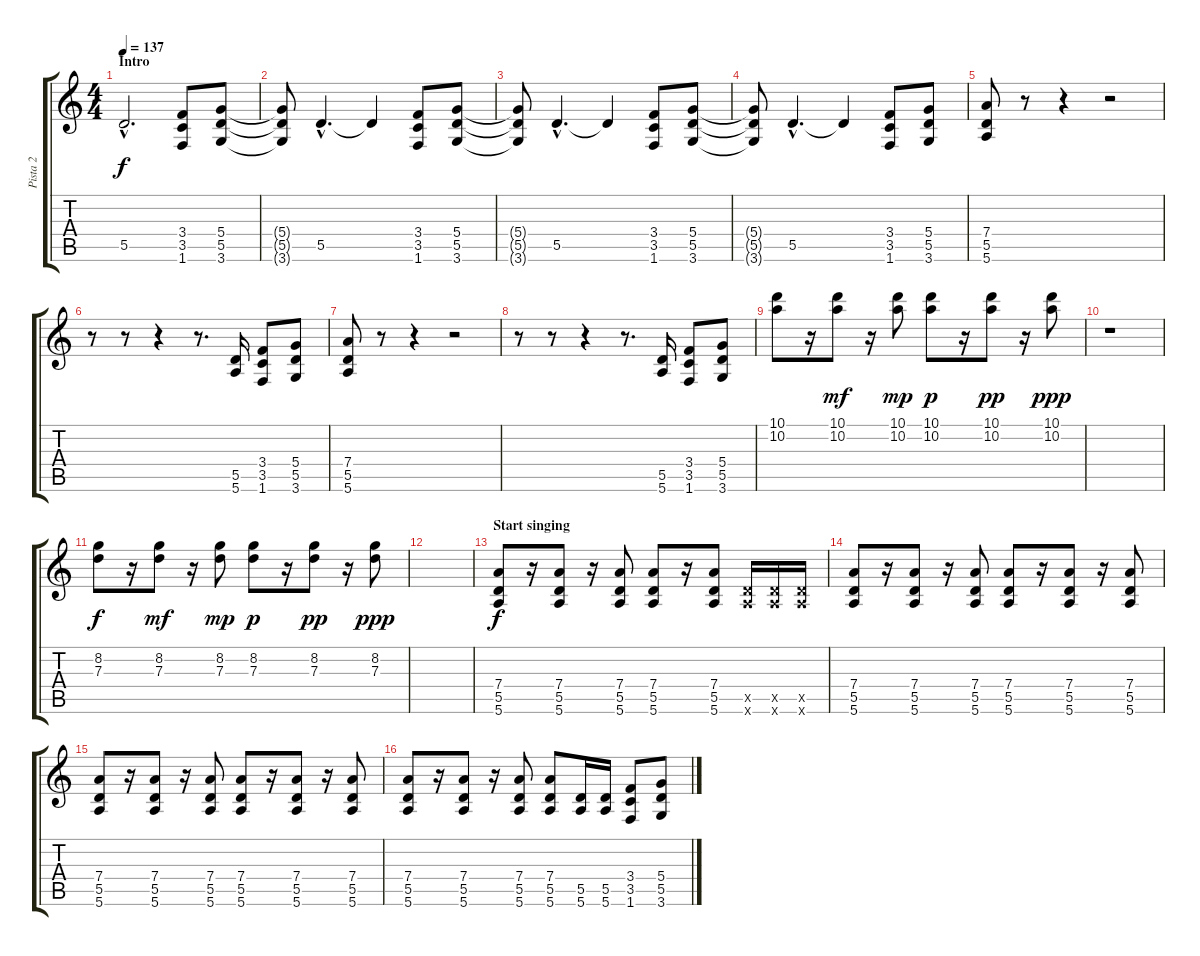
\track ("Pista 2" "Pista 2") {instrument distortionguitar}
\staff {score tabs}
\tuning (E4 B3 G3 D3 A2 E2) {hide}
\ts (4 4)
\section ("" "Intro")
\tempo 137
\clef g2
\ks c
5.5{hac}.2{d dy f instrument distortionguitar} (3.4 3.5 1.6).8 (5.4 5.5 3.6).8 |
(5.4{t} 5.5{t} 3.6{t}).8 5.5{hac}.4{d} 5.5{t}.4 (3.4 3.5 1.6).8 (5.4 5.5 3.6).8 |
(5.4{t} 5.5{t} 3.6{t}).8 5.5{hac}.4{d} 5.5{t}.4 (3.4 3.5 1.6).8 (5.4 5.5 3.6).8 |
(5.4{t} 5.5{t} 3.6{t}).8 5.5{hac}.4{d} 5.5{t}.4 (3.4 3.5 1.6).8 (5.4 5.5 3.6).8 |
(7.4 5.5 5.6).8 r.8 r.4 r.2 |
r.8 r.8 r.4 r.8{d} (5.5 5.6).16 (3.4 3.5 1.6).8 (5.4 5.5 3.6).8 |
(7.4 5.5 5.6).8 r.8 r.4 r.2 |
r.8 r.8 r.4 r.8{d} (5.5 5.6).16 (3.4 3.5 1.6).8 (5.4 5.5 3.6).8 |
(10.1 10.2).8 r.16 (10.1 10.2).8{dy mf} r.16 (10.1 10.2).8{dy mp} (10.1 10.2).8{dy p} r.16 (10.1 10.2).8{dy pp} r.16 (10.1 10.2).8{dy ppp} |
r.1 |
(8.2 7.3).8{dy f} r.16 (8.2 7.3).8{dy mf} r.16 (8.2 7.3).8{dy mp} (8.2 7.3).8{dy p} r.16 (8.2 7.3).8{dy pp} r.16 (8.2 7.3).8{dy ppp} |
|
\section ("" "Start singing")
(7.4 5.5 5.6).8{dy f} r.16 (7.4 5.5 5.6).8 r.16 (7.4 5.5 5.6).8 (7.4 5.5 5.6).8 r.16 (7.4 5.5 5.6).8 (5.5{x} 5.6{x}).16 (5.5{x} 5.6{x}).16 (5.5{x} 5.6{x}).16 |
(7.4 5.5 5.6).8 r.16 (7.4 5.5 5.6).8 r.16 (7.4 5.5 5.6).8 (7.4 5.5 5.6).8 r.16 (7.4 5.5 5.6).8 r.16 (7.4 5.5 5.6).8 |
(7.4 5.5 5.6).8 r.16 (7.4 5.5 5.6).8 r.16 (7.4 5.5 5.6).8 (7.4 5.5 5.6).8 r.16 (7.4 5.5 5.6).8 r.16 (7.4 5.5 5.6).8 |
(7.4 5.5 5.6).8 r.16 (7.4 5.5 5.6).8 r.16 (7.4 5.5 5.6).8 (7.4 5.5 5.6).8 (5.5 5.6).16 (5.5 5.6).16 (3.4 3.5 1.6).8 (5.4 5.5 3.6).8
